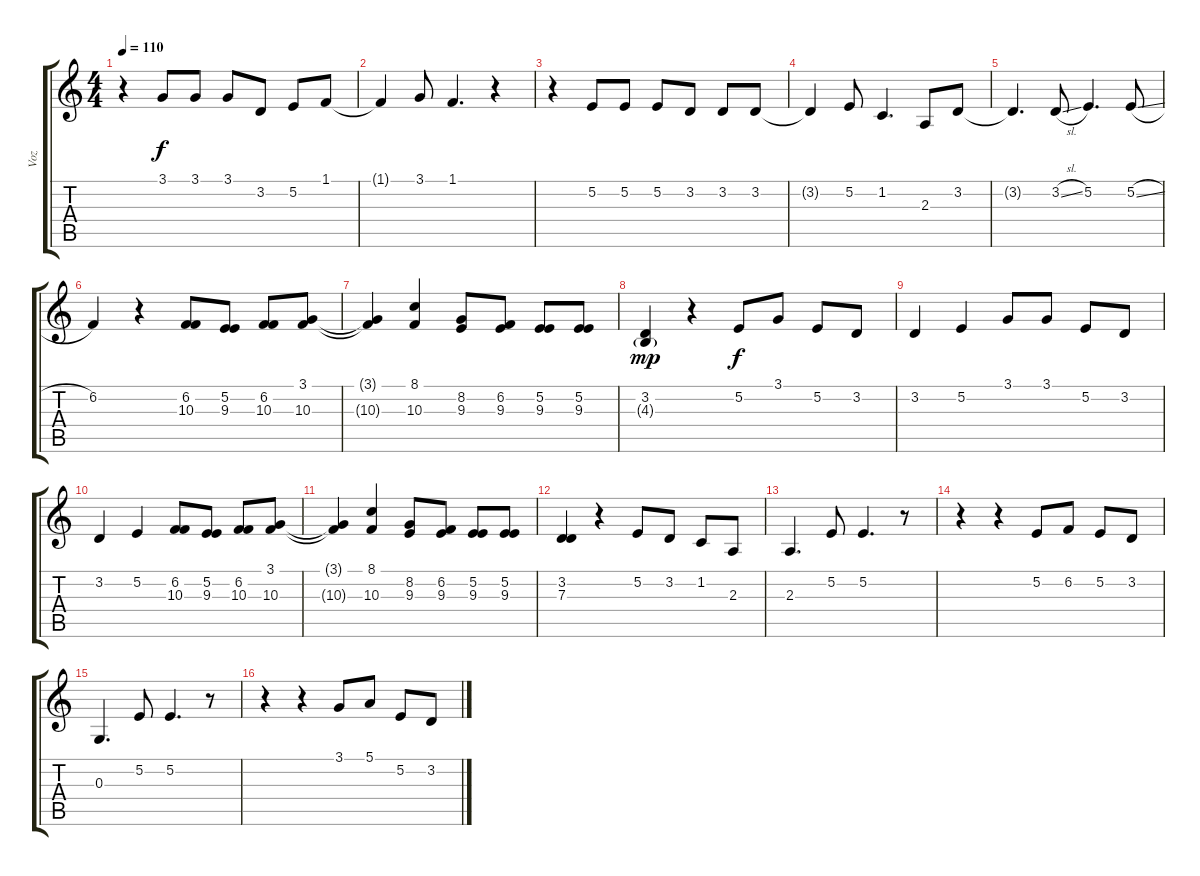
\track ("Voz" "Voz") {instrument lead1square}
\staff {score tabs}
\tuning (E4 B3 G3 D3 A2 E2) {hide}
\ts (4 4)
\tempo 110
\clef g2
\ks c
r.4{dy f} 3.1.8 3.1.8 3.1.8 3.2.8 5.2.8 1.1.8 |
1.1{t}.4 3.1.8 1.1.4{d} r.4 |
r.4 5.2.8 5.2.8 5.2.8 3.2.8 3.2.8 3.2.8 |
3.2{t}.4 5.2.8 1.2.4{d} 2.3.8 3.2.8 |
3.2{t}.4{d} 3.2{sl}.8 5.2.4{d} 5.2{sl}.8 |
6.2.4 r.4 (6.2 10.3).8 (5.2 9.3).8 (6.2 10.3).8 (3.1 10.3).8 |
(3.1{t} 10.3{t}).4 (8.1 10.3).4 (8.2 9.3).8 (6.2 9.3).8 (5.2 9.3).8 (5.2 9.3).8 |
(3.2 4.3{g}).4{dy mp} r.4 5.2.8{dy f} 3.1.8 5.2.8 3.2.8 |
3.2.4 5.2.4 3.1.8 3.1.8 5.2.8 3.2.8 |
3.2.4 5.2.4 (6.2 10.3).8 (5.2 9.3).8 (6.2 10.3).8 (3.1 10.3).8 |
(3.1{t} 10.3{t}).4 (8.1 10.3).4 (8.2 9.3).8 (6.2 9.3).8 (5.2 9.3).8 (5.2 9.3).8 |
(3.2 7.3).4 r.4 5.2.8 3.2.8 1.2.8 2.3.8 |
2.3.4{d} 5.2.8 5.2.4{d} r.8 |
r.4 r.4 5.2.8 6.2.8 5.2.8 3.2.8 |
0.3.4{d} 5.2.8 5.2.4{d} r.8 |
r.4 r.4 3.1.8 5.1.8 5.2.8 3.2.8
